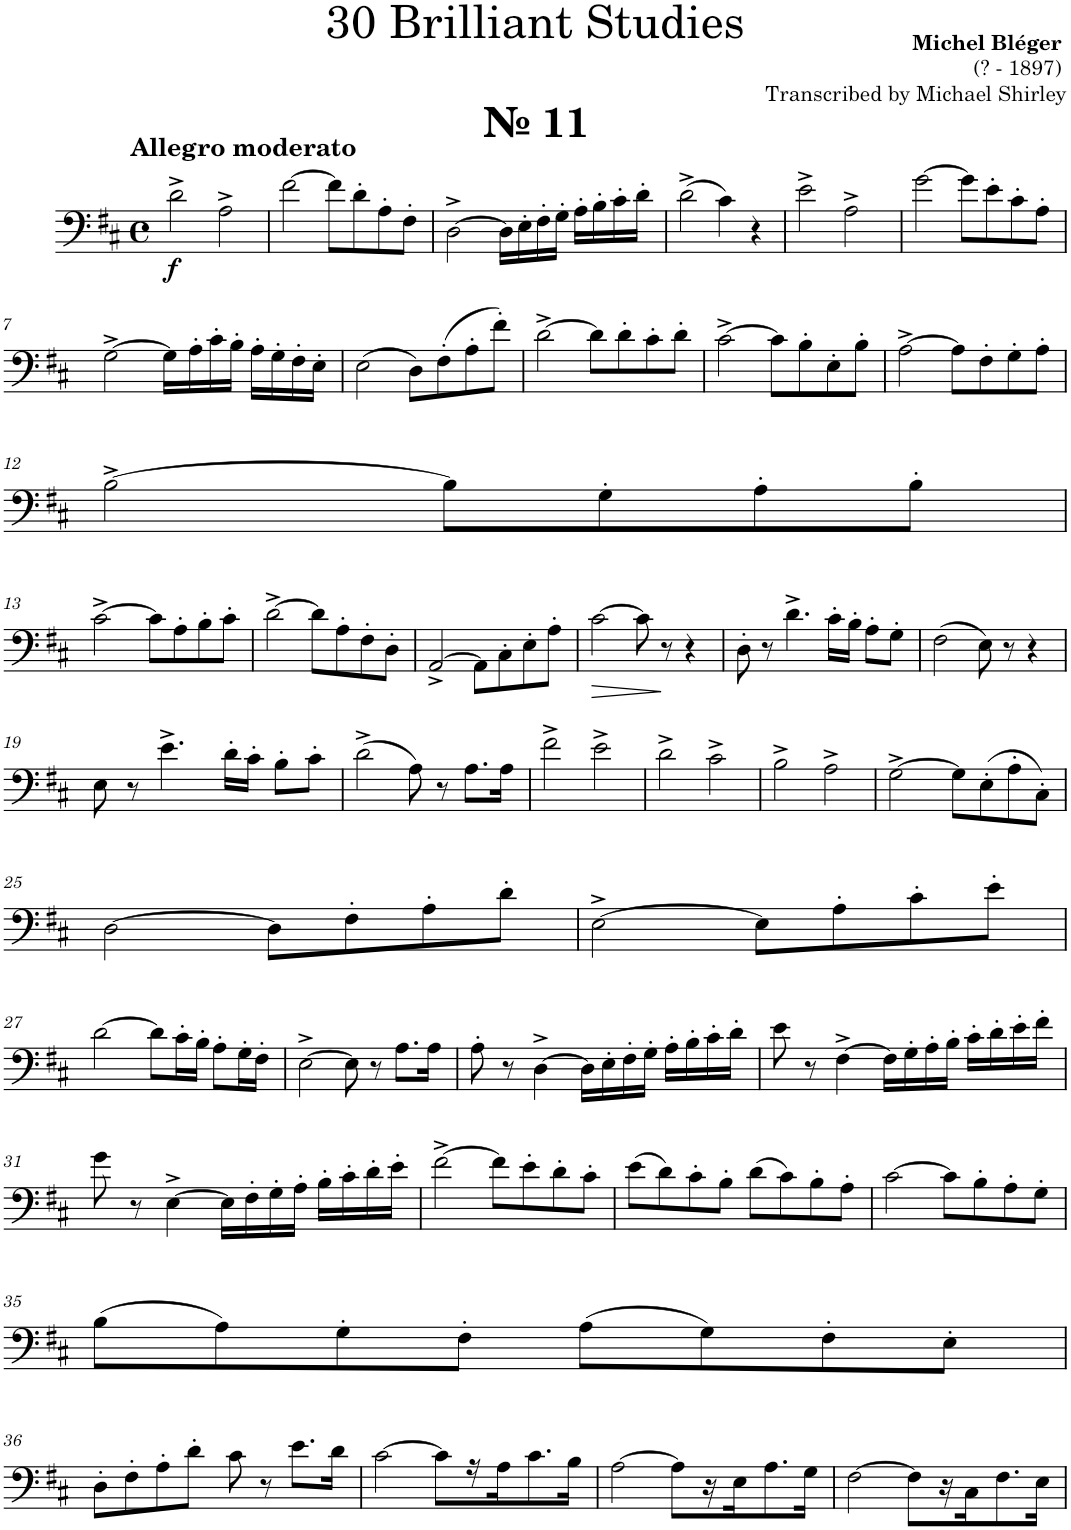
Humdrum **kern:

**kern	**dynam
*part1	*part1
*staff1	*staff1
*I"Trombone	*
*I'Tbn.	*
*clefF4	*
*k[f#c#]	*
*M4/4	*
*met(c)	*
=1	=1
!LO:TX:a:B:t=№ 11	!
!LO:TX:a:B:t=Allegro moderato	!
!	!LO:DY:b
2d^\	f
2A^\	.
=2	=2
[2f#\	.
8f#\L]	.
8d'\	.
8A'\	.
8F#'\J	.
=3	=3
[2D^\	.
16D\LL]	.
16E'\	.
16F#'\	.
16G'\JJ	.
16A'\LL	.
16B'\	.
16c#'\	.
16d'\JJ	.
=4	=4
(2d^\	.
4c#\)	.
4r	.
=5	=5
2e^\	.
2A^\	.
=6	=6
[2g\	.
8g\L]	.
8e'\	.
8c#'\	.
8A'\J	.
!!LO:LB:g=z
=7	=7
[2G^\	.
16G\LL]	.
16A'\	.
16c#'\	.
16B'\JJ	.
16A'\LL	.
16G'\	.
16F#'\	.
16E'\JJ	.
=8	=8
(2E\	.
8D\L)	.
(8F#'\	.
8A'\	.
8f#'\J)	.
=9	=9
[2d^\	.
8d\L]	.
8d'\	.
8c#'\	.
8d'\J	.
=10	=10
[2c#^\	.
8c#\L]	.
8B'\	.
8E'\	.
8B'\J	.
=11	=11
[2A^\	.
8A\L]	.
8F#'\	.
8G'\	.
8A'\J	.
!!LO:LB:g=z
=12	=12
[2B^\	.
8B\L]	.
8G'\	.
8A'\	.
8B'\J	.
!!LO:LB:g=z
=13	=13
[2c#^\	.
8c#\L]	.
8A'\	.
8B'\	.
8c#'\J	.
=14	=14
[2d^\	.
8d\L]	.
8A'\	.
8F#'\	.
8D'\J	.
=15	=15
[2AA^/	.
8AA\L]	.
8C#'\	.
8E'\	.
8A'\J	.
=16	=16
!	!LO:HP:b
[2c#\	>
8c#\]	.
8r	]
4r	.
=17	=17
8D'\	.
8r	.
4.d^\	.
16c#'\LL	.
16B'\JJ	.
8A'\L	.
8G'\J	.
=18	=18
(2F#\	.
8E\)	.
8r	.
4r	.
!!LO:LB:g=z
=19	=19
8E\	.
8r	.
4.e^\	.
16d'\LL	.
16c#'\JJ	.
8B'\L	.
8c#'\J	.
=20	=20
(2d^\	.
8A\)	.
8r	.
8.A\L	.
16A\Jk	.
=21	=21
2f#^\	.
2e^\	.
=22	=22
2d^\	.
2c#^\	.
=23	=23
2B^\	.
2A^\	.
=24	=24
[2G^\	.
8G\L]	.
(8E'\	.
8A'\	.
8C#'\J)	.
!!LO:LB:g=z
=25	=25
[2D\	.
8D\L]	.
8F#'\	.
8A'\	.
8d'\J	.
=26	=26
[2E^\	.
8E\L]	.
8A'\	.
8c#'\	.
8e'\J	.
!!LO:LB:g=z
=27	=27
[2d\	.
8d\L]	.
16c#'\L	.
16B'\JJ	.
8A'\L	.
16G'\L	.
16F#'\JJ	.
=28	=28
[2E^\	.
8E\]	.
8r	.
8.A\L	.
16A\Jk	.
=29	=29
8A'\	.
8r	.
[4D^\	.
16D\LL]	.
16E'\	.
16F#'\	.
16G'\JJ	.
16A'\LL	.
16B'\	.
16c#'\	.
16d'\JJ	.
=30	=30
8e\	.
8r	.
[4F#^\	.
16F#\LL]	.
16G'\	.
16A'\	.
16B'\JJ	.
16c#'\LL	.
16d'\	.
16e'\	.
16f#'\JJ	.
!!LO:LB:g=z
=31	=31
8g\	.
8r	.
[4E^\	.
16E\LL]	.
16F#'\	.
16G'\	.
16A'\JJ	.
16B'\LL	.
16c#'\	.
16d'\	.
16e'\JJ	.
=32	=32
[2f#^\	.
8f#\L]	.
8e'\	.
8d'\	.
8c#'\J	.
=33	=33
(8e\L	.
8d\)	.
8c#'\	.
8B'\J	.
(8d\L	.
8c#\)	.
8B'\	.
8A'\J	.
=34	=34
[2c#\	.
8c#\L]	.
8B'\	.
8A'\	.
8G'\J	.
!!LO:LB:g=z
=35	=35
(8B\L	.
8A\)	.
8G'\	.
8F#'\J	.
(8A\L	.
8G\)	.
8F#'\	.
8E'\J	.
!!LO:LB:g=z
=36	=36
8D'\L	.
8F#'\	.
8A'\	.
8d'\J	.
8c#\	.
8r	.
8.e\L	.
16d\Jk	.
=37	=37
[2c#\	.
8c#\L]	.
16r	.
16A\L	.
8.c#\	.
16B\JL	.
=38	=38
[2A\	.
8A\L]	.
16r	.
16E\L	.
8.A\	.
16G\JL	.
=39	=39
[2F#\	.
8F#\L]	.
16r	.
16C#\L	.
8.F#\	.
16E\JL	.
=	=
*-	*-
